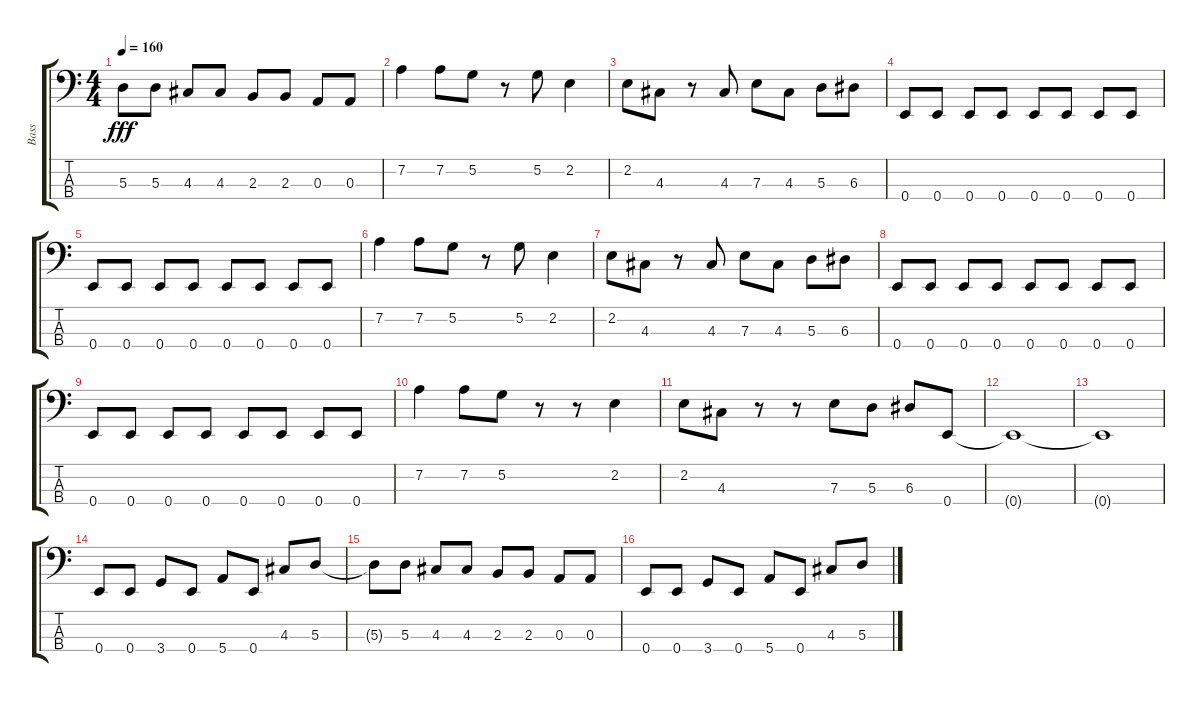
\track ("Bass" "Bass") {instrument electricbassfinger}
\staff {score tabs}
\tuning (G2 D2 A1 E1) {hide}
\ts (4 4)
\tempo 160
\clef f4
\ks c
5.3{t}.8{dy fff} 5.3.8 4.3.8 4.3.8 2.3.8 2.3.8 0.3.8 0.3.8 |
7.2.4 7.2.8 5.2.8 r.8 5.2.8 2.2.4 |
2.2.8 4.3.8 r.8 4.3.8 7.3.8 4.3.8 5.3.8 6.3.8 |
0.4.8 0.4.8 0.4.8 0.4.8 0.4.8 0.4.8 0.4.8 0.4.8 |
0.4.8 0.4.8 0.4.8 0.4.8 0.4.8 0.4.8 0.4.8 0.4.8 |
7.2.4 7.2.8 5.2.8 r.8 5.2.8 2.2.4 |
2.2.8 4.3.8 r.8 4.3.8 7.3.8 4.3.8 5.3.8 6.3.8 |
0.4.8 0.4.8 0.4.8 0.4.8 0.4.8 0.4.8 0.4.8 0.4.8 |
0.4.8 0.4.8 0.4.8 0.4.8 0.4.8 0.4.8 0.4.8 0.4.8 |
7.2.4 7.2.8 5.2.8 r.8 r.8 2.2.4 |
2.2.8 4.3.8 r.8 r.8 7.3.8 5.3.8 6.3.8 0.4.8 |
0.4{t}.1 |
0.4{t}.1 |
0.4.8 0.4.8 3.4.8 0.4.8 5.4.8 0.4.8 4.3.8 5.3.8 |
5.3{t}.8 5.3.8 4.3.8 4.3.8 2.3.8 2.3.8 0.3.8 0.3.8 |
0.4.8 0.4.8 3.4.8 0.4.8 5.4.8 0.4.8 4.3.8 5.3.8
